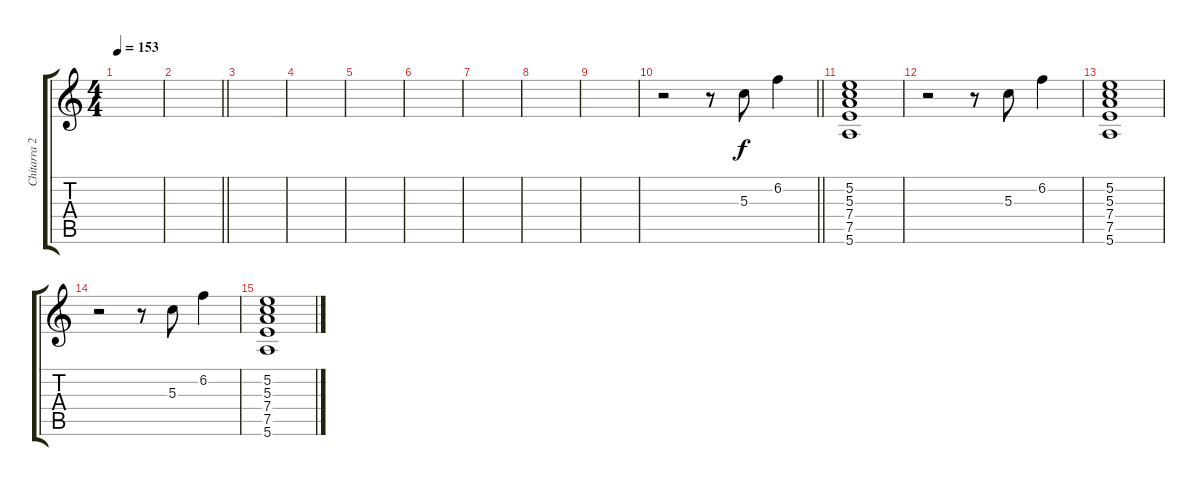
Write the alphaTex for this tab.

\track ("Chitarra 2" "Chitarra 2") {instrument electricguitarjazz}
\staff {score tabs}
\tuning (E4 B3 G3 D3 A2 E2) {hide}
\ts (4 4)
\tempo 153
\clef g2
\ks c
|
\barLineRight lightlight
|
|
|
|
|
|
|
|
\barLineRight lightlight
r.2 r.8 5.3.8 6.2.4 |
(5.2 5.3 7.4 7.5 5.6).1 |
r.2 r.8 5.3.8 6.2.4 |
(5.2 5.3 7.4 7.5 5.6).1 |
r.2 r.8 5.3.8 6.2.4 |
(5.2 5.3 7.4 7.5 5.6).1
